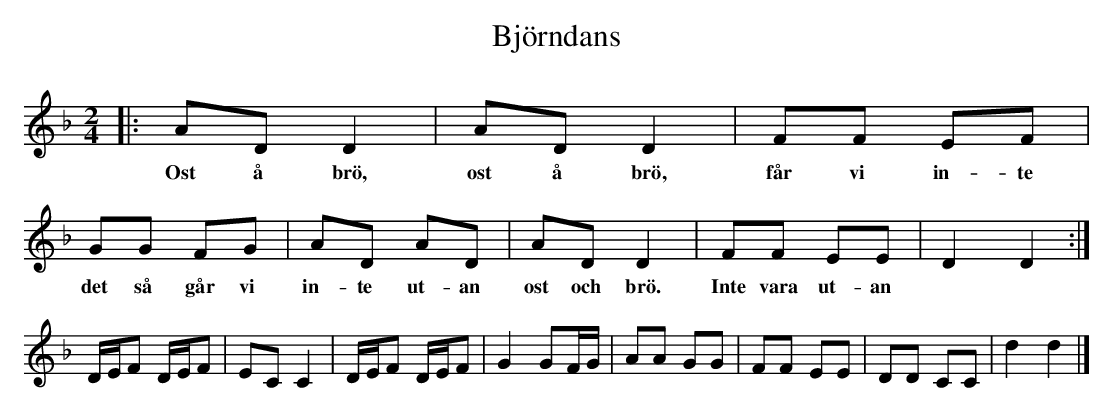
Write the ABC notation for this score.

X:1
T:Björndans
M:2/4
L:1/8
K:Dm
|: AD D2 | AD D2 | FF EF | GG FG | AD AD | AD D2 | FF EE | D2 D2 :|
w:Ost å brö, ost å brö, får vi in-te det så går vi in-te ut-an ost och brö. Inte vara ut-an
D/E/F D/E/F | EC C2 | D/E/F D/E/F | G2 GF/G/ | AA GG | FF EE | DD CC |  d2 d2 |]
